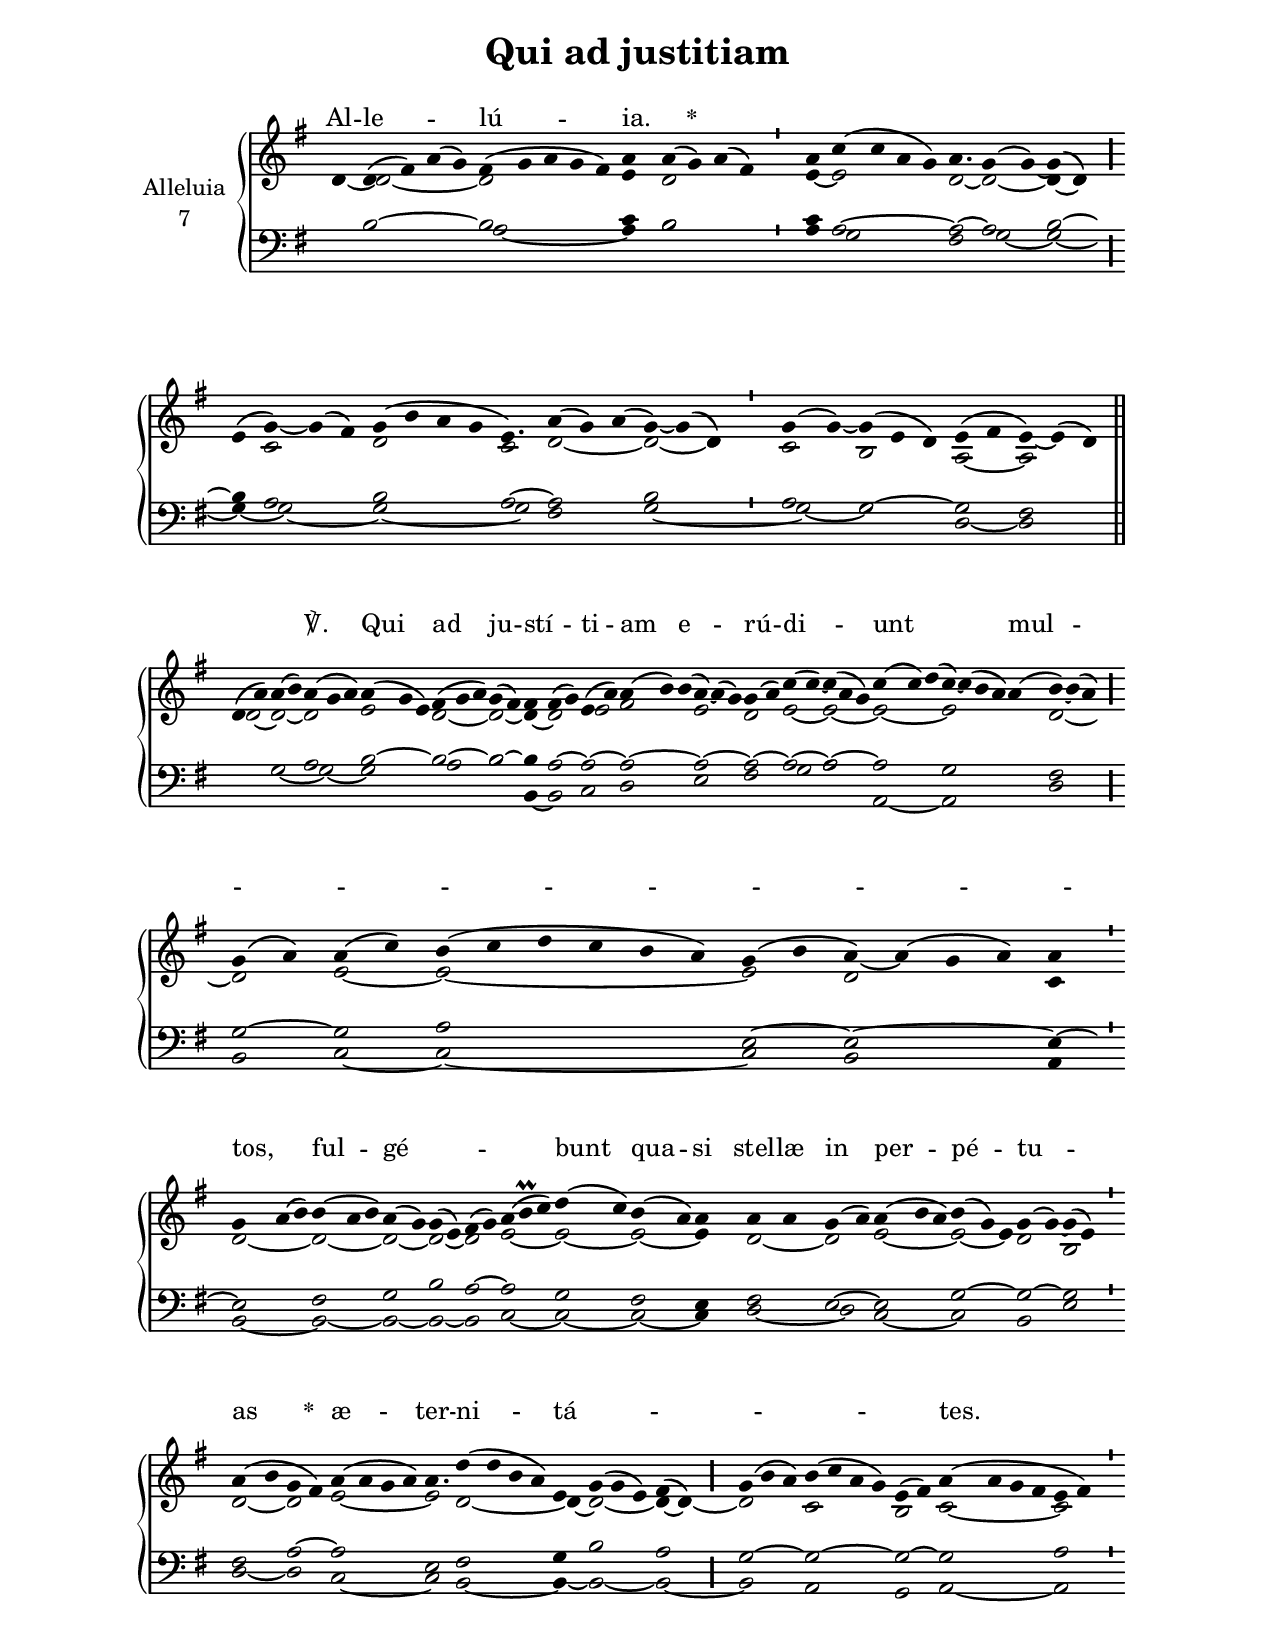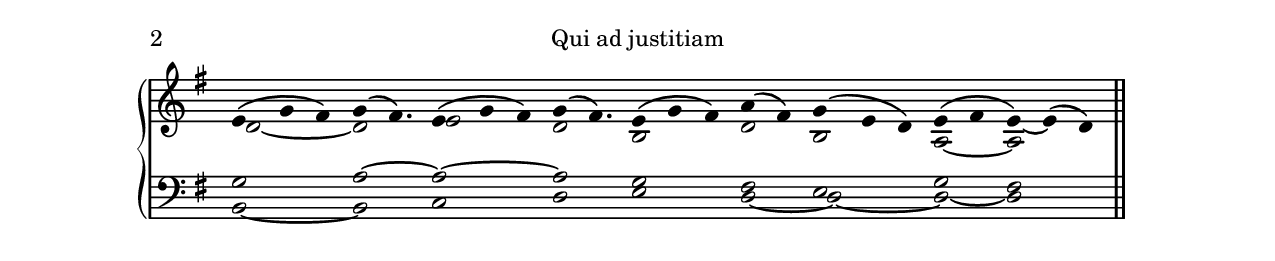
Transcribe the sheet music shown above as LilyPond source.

\version "2.18"
\include "gregorian.ly"
\include "noh2.ily"


%Page reference: page iii.179
%(volume.page)

global = {
 \key d \mixolydian
 \cadenzaOn 
}

\header {
  title = \markup \center-column {"Qui ad justitiam" \vspace #1 }
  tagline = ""
  composer = ""
}

\paper {
 #(include-special-characters)
  oddHeaderMarkup = \markup \fill-line {
    \line {}
    \center-column {
      \on-the-fly #first-page     " "
      \on-the-fly #not-first-page "Qui ad justitiam"
    }
    \line { \on-the-fly #print-page-number-check-first \fromproperty #'page:page-number-string }
  }
  evenHeaderMarkup = \markup \fill-line {
    \line { \on-the-fly #print-page-number-check-first \fromproperty #'page:page-number-string }
    \center-column { "Qui ad justitiam" }
    \line {}
  }
}

chantText = \lyricmode {
Al -- le -- _ lú -- ia. _ 
\set stanza = " * " _ _ _ 
_ _ _ _ _ _ _ _ _ _ ℣. 
Qui ad ju -- stí -- _ ti -- am e -- rú -- di -- unt _ mul -- _ _ _ _ _ tos, _ 
ful -- gé -- _ _ _ bunt qua -- si stel -- læ in per -- pé -- _ tu -- as 
\set stanza = " * " æ -- ter -- ni -- tá -- _ _ _ _ _ tes. _ _ _ 
_ _ _ _ _ _ _ _ _ _ _ _ _ }

chantMusic = {
\tieDown   d'4 d'4 ( fis'4) a'4 ( g'4) fis'4 ( g'4 a'4 g'4 fis'4) a'4 a'4 ( g'4) a'4 ( fis'4) \divisioMinima
 a'4 c''4 ( c''4 a'4 g'4) a'4. g'4 ( g'4) ~ g'4 ( d'4) \divisioMaior
 e'4 ( g'4) ~ g'4 ( fis'4) g'4 ( b'4 a'4 g'4 e'4.) a'4 ( g'4) a'4 ( g'4) ~ g'4 ( d'4) \divisioMinima
 g'4 ( g'4) ~ g'4 ( e'4 d'4) e'4 ( fis'4 e'4) ~ e'4 ( d'4) \finalis
 d'4 ( a'4) a'4 ( b'4) a'4 ( g'4 a'4) a'4 ( g'4 e'4) fis'4 ( g'4 a'4) g'4 ( fis'4) fis'4  fis'4 ( g'4) e'4 ( a'4) a'4 ( b'4) b'4 ( a'4) ~ a'4 ( g'4) g'4 ( a'4) c''4 ( c''4) ~ c''4 ( a'4 g'4) c''4 ( c''4) d''4 ( c''4) ~ c''4 ( b'4 a'4) a'4 ( b'4) ~ b'4 ( a'4) \divisioMaior
 g'4 ( a'4) a'4 ( c''4) b'4 ( c''4 d''4 c''4 b'4 a'4) g'4 ( b'4 a'4) ~ a'4 ( g'4 a'4) a'4 \divisioMinima
 g'4 a'4 ( b'4) b'4 ( a'4 b'4) a'4 ( g'4) g'4 ( e'4) fis'4 ( g'4) a'4 ( b'\prall c''4) d''4 ( c''4) b'4 ( a'4) a'4  a'4 a'4 g'4 ( a'4) a'4 ( b'4 a'4) b'4 ( g'4) e'4 g'4 ( g'4) ~ g'4 ( e'4) \divisioMinima
 a'4 ( b'4 g'4 fis'4) a'4 ( a'4 g'4 a'4) a'4. d''4 ( d''4 b'4 a'4) e'4 g'4 ( g'4 e'4) fis'4 ( d'4) \divisioMaior
 g'4 ( b'4 a'4) b'4 ( c''4 a'4 g'4) e'4 ( fis'4) a'4 ( a'4 g'4 fis'4 e'4 fis'4) \divisioMinima
 e'4 ( g'4 fis'4) g'4 ( fis'4.) e'4 ( g'4 fis'4) g'4 ( fis'4.) e'4 ( g'4 fis'4) a'4 ( fis'4) g'4 ( e'4 d'4) e'4 ( fis'4 e'4) ~ e'4 ( d'4) \finalis

}

altoMusic = {
d'4 ~ d'2*4/2 ~ d'2*5/2 e'4 d'2*4/2 \divisioMinima
e'4 ~ e'2*4/2 d'2*3/4 ~ d'2 ~ d'4 ~ d'4 \divisioMaior
r4 c'2*3/2 d'2*4/2 c'2*3/4 d'2*3/2 ~ d'2 ~ d'4 \divisioMinima
c'2 b2*3/2 a2 ~ a2*3/2 \finalis
d'2 ~ d'2 ~ d'2*3/2 e'2*3/2 d'2*3/2 ~ d'2 ~ d'4 ~ d'2 e'2 fis'2*3/2 e'2*3/2 d'2 e'2 ~ e'2*3/2 ~ e'2*3/2 ~ e'2*5/2 d'2*3/2 ~ \divisioMaior
d'2 e'2 ~ e'2*6/2 ~ e'2 d'2*4/2 c'4 \divisioMinima
d'2*3/2 ~ d'2*3/2 ~ d'2 ~ d'2 ~ d'2 e'2*3/2 ~ e'2 ~ e'2 ~ e'4 d'2 ~ d'2 e'2*3/2 ~ e'2 ~ e'4 d'2 b2 \divisioMinima
d'2 ~ d'2 e'2*4/2 ~ e'2*3/4 d'2*4/2 ~ d'4 ~ d'2*3/2 ~ d'4 ~ d'4 ~ \divisioMaior
d'2*3/2 c'2*4/2 b2 c'2*4/2 ~ c'2 \divisioMinima
d'2*3/2 ~ d'2*5/4 e'2*3/2 d'2*5/4 b2*3/2 d'2 b2*3/2 a2 ~ a2*3/2 \finalis
}

tenorMusic = {
r4 b2*4/2 ~ b2*5/2 c'4 b2*4/2 \divisioMinima
c'4 a2*4/2 ~ a2*3/4 ~ a2 b2 ~ \divisioMaior
b4 a2*3/2 b2*4/2 a2*3/4 ~ a2*3/2 b2*3/2 \divisioMinima
a2 g2*3/2 ~ g2 fis2*3/2 \finalis
r2*4/2 a2*3/2 b2*3/2 ~ b2*3/2 ~ b2 ~ b4 a2 ~ a2 ~ a2*3/2 ~ a2*3/2 ~ a2 ~ a2 ~ a2*3/2 ~ a2*3/2 g2*5/2 fis2*3/2 \divisioMaior
g2 ~ g2 a2*6/2 e2 ~ e2*4/2 ~ e4 ~ \divisioMinima
e2*3/2 fis2*3/2 g2 b2 a2 ~ a2*3/2 g2 fis2 e4 fis2 e2 ~ e2*3/2 g2*3/2 ~ g2 ~ g2 \divisioMinima
fis2 a2 ~ a2*4/2 e2*3/4 fis2*4/2 g4 b2*3/2 a2 \divisioMaior
g2*3/2 ~ g2*4/2 ~ g2 ~ g2*4/2 a2 \divisioMinima
g2*3/2 a2*5/4 ~ a2*3/2 ~ a2*5/4 g2*3/2 fis2 e2*3/2 g2 fis2*3/2 \finalis
}

bassMusic = {
r2*5/2 a2*5/2 ~ a4 b2*4/2 \divisioMinima
a4 g2*4/2 fis2*3/4 g2 ~ g2 ~ \divisioMaior
g4 ~ g2*3/2 ~ g2*4/2 ~ g2*3/4 fis2*3/2 g2*3/2 ~ \divisioMinima
g2 ~ g2*3/2 d2 ~ d2*3/2 \finalis
r2 g2 ~ g2*3/2 ~ g2*3/2 a2*3/2 b2 b,4 ~ b,2 c2 d2*3/2 e2*3/2 fis2 g2 a2*3/2 a,2*3/2 ~ a,2*5/2 d2*3/2 \divisioMaior
b,2 c2 ~ c2*6/2 ~ c2 b,2*4/2 a,4 \divisioMinima
b,2*3/2 ~ b,2*3/2 ~ b,2 ~ b,2 ~ b,2 c2*3/2 ~ c2 ~ c2 ~ c4 d2 ~ d2 c2*3/2 ~ c2*3/2 b,2 e2 \divisioMinima
d2 ~ d2 c2*4/2 ~ c2*3/4 b,2*4/2 ~ b,4 ~ b,2*3/2 ~ b,2 ~ \divisioMaior
b,2*3/2 a,2*4/2 g,2 a,2*4/2 ~ a,2 \divisioMinima
b,2*3/2 ~ b,2*5/4 c2*3/2 d2*5/4 e2*3/2 d2 ~ d2*3/2 ~ d2 ~ d2*3/2 \finalis
}

voiceLines = {
\voiceLineStyle


}

\score{
  <<
    \new GrandStaff <<
      \set GrandStaff.autoBeaming = ##f
      \set GrandStaff.instrumentName = \markup \center-column {
        "Alleluia"
        "7"
      }
      \new Staff = up <<
        \new Voice = "chant" {
          \voiceOne \global \chantMusic
        }
        \new Voice {
          \voiceTwo \global \altoMusic
        }
      >>

      \new Staff = down <<
        \clef bass
        \new Voice {
          \voiceOne \global \tenorMusic
        }
        \new Voice {
          \voiceTwo \global \bassMusic
        }
	\new Voice {
        \voiceThree \global \voiceLines
        }
      >>
    >>
    \new Lyrics \lyricsto chant {
      \chantText
    }
  >>
  \layout{
  }
  \midi{
    \tempo 4 = 125
  }
}
